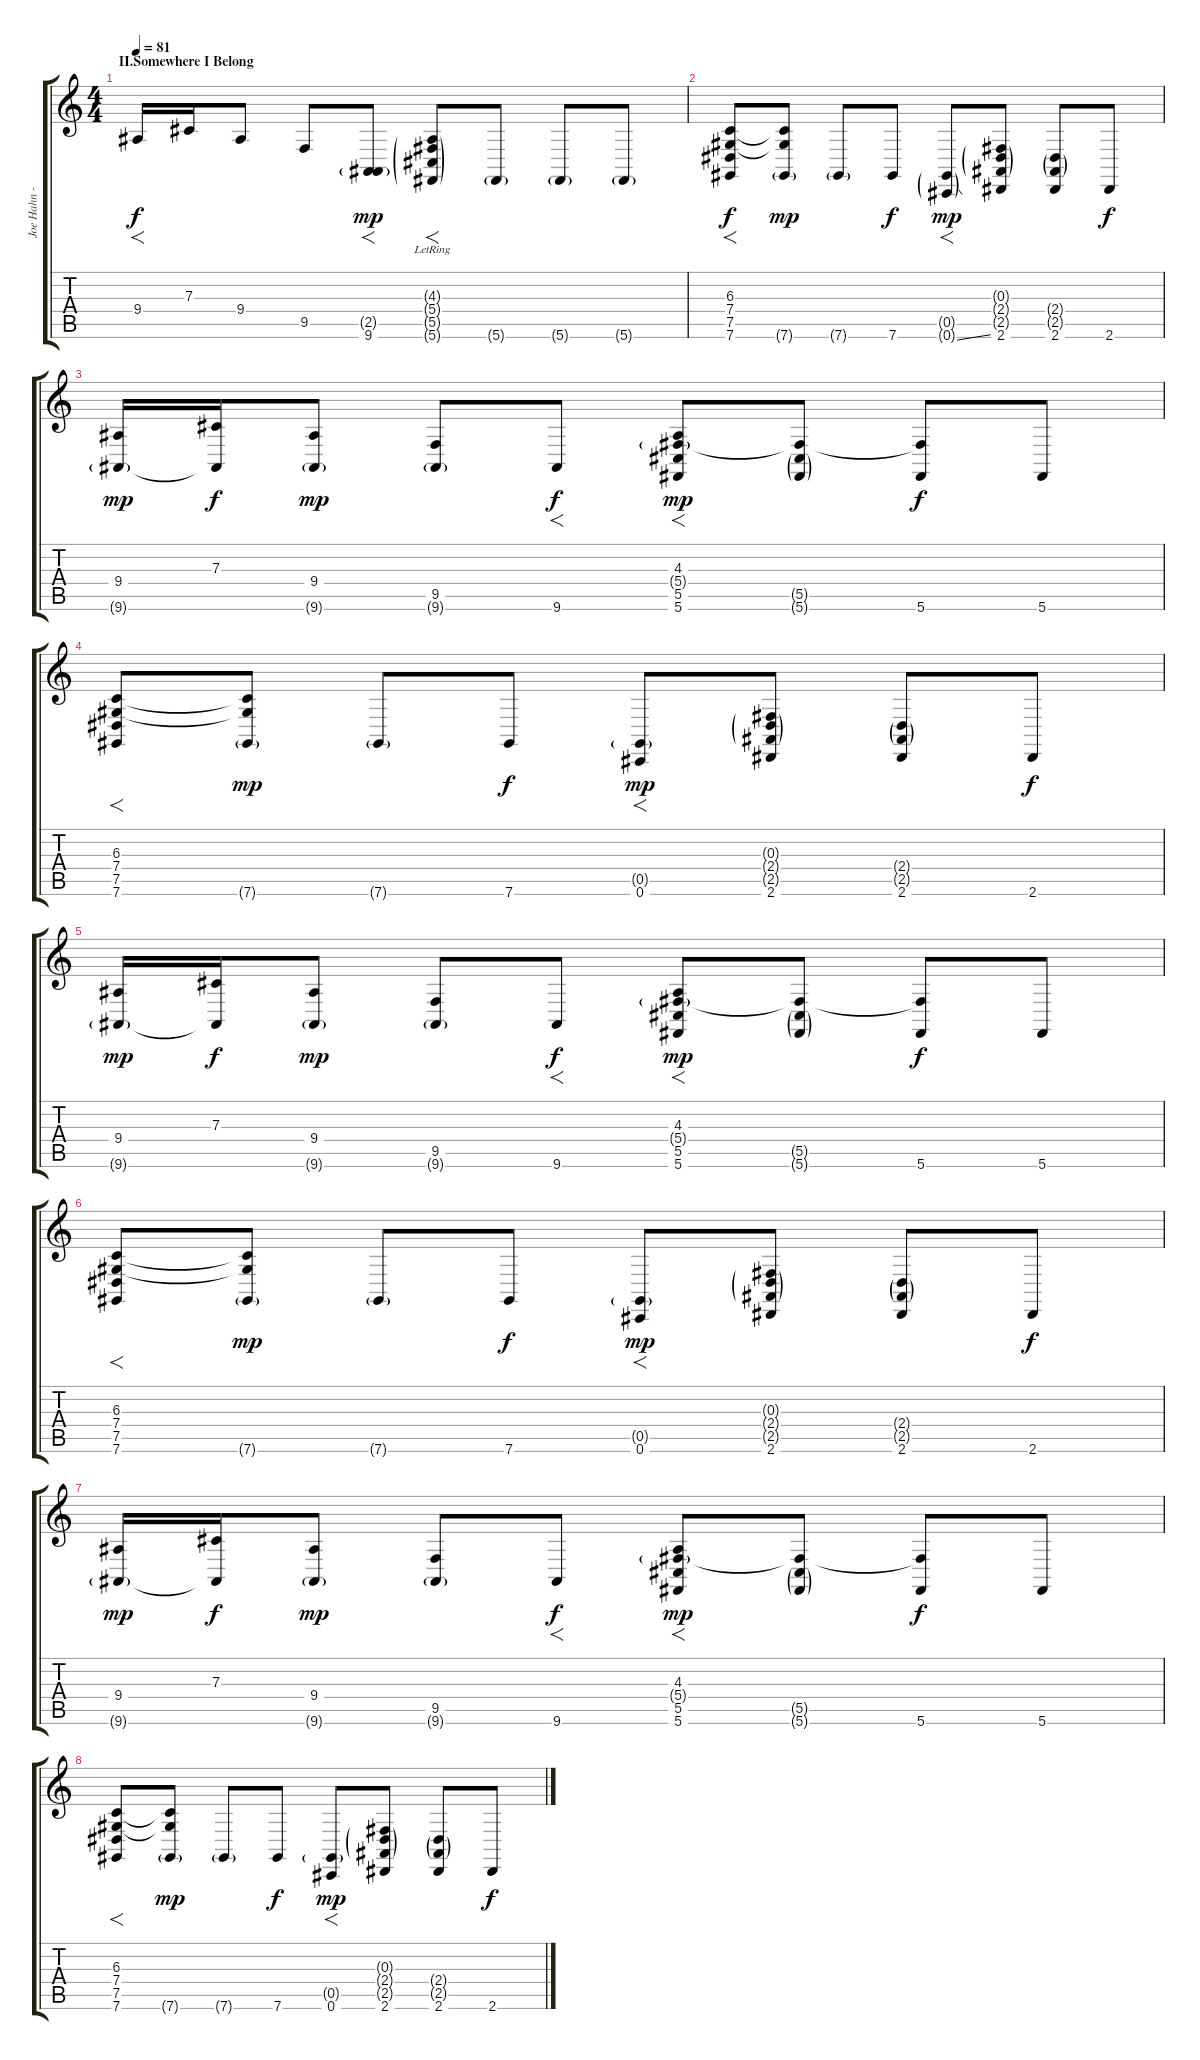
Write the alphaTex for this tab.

\track ("Joe Hahn - Sampler 3" "Joe Hahn -") {instrument lead5charang}
\staff {score tabs}
\tuning (Eb4 Bb3 Gb3 Db3 Ab2 Db2) {hide}
\ts (4 4)
\section ("" "II.Somewhere I Belong")
\tempo 81
\clef g2
\ks c
9.4.16{f dy f balance 0} 7.3.16 9.4.8{balance 2} 9.5.8{balance 4} (2.5{g} 9.6).8{f dy mp balance 6} (4.3{g} 5.4{g} 5.5{g lr} 5.6{g}).8{f balance 8} 5.6{g}.8 5.6{g}.8 5.6{g}.8 |
(6.3 7.4 7.5 7.6).8{f dy f} (6.3{t} 7.4{t} 7.6{g}).8{dy mp} 7.6{g}.8 7.6.8{dy f} (0.5{g} 0.6{ss g}).8{f dy mp} (0.3{g} 2.4{g} 2.5{g} 2.6).8 (2.4{g} 2.5{g} 2.6).8 2.6.8{dy f} |
(9.4 9.6{g}).16{dy mp} (7.3 9.6{t}).16{dy f} (9.4 9.6{g}).8{dy mp} (9.5 9.6{g}).8 9.6.8{f dy f} (4.3 5.4{g} 5.5 5.6).8{f dy mp} (5.4{t} 5.5{g} 5.6{g}).8 (5.4{t} 5.6).8{dy f} 5.6.8 |
(6.3 7.4 7.5 7.6).8{f} (6.3{t} 7.4{t} 7.6{g}).8{dy mp} 7.6{g}.8 7.6.8{dy f} (0.5{g} 0.6).8{f dy mp} (0.3{g} 2.4{g} 2.5{g} 2.6).8 (2.4{g} 2.5{g} 2.6).8 2.6.8{dy f} |
(9.4 9.6{g}).16{dy mp volume 11} (7.3 9.6{t}).16{dy f} (9.4 9.6{g}).8{dy mp} (9.5 9.6{g}).8 9.6.8{f dy f} (4.3 5.4{g} 5.5 5.6).8{f dy mp} (5.4{t} 5.5{g} 5.6{g}).8 (5.4{t} 5.6).8{dy f} 5.6.8 |
(6.3 7.4 7.5 7.6).8{f} (6.3{t} 7.4{t} 7.6{g}).8{dy mp} 7.6{g}.8 7.6.8{dy f} (0.5{g} 0.6).8{f dy mp} (0.3{g} 2.4{g} 2.5{g} 2.6).8 (2.4{g} 2.5{g} 2.6).8 2.6.8{dy f} |
(9.4 9.6{g}).16{dy mp} (7.3 9.6{t}).16{dy f} (9.4 9.6{g}).8{dy mp} (9.5 9.6{g}).8 9.6.8{f dy f} (4.3 5.4{g} 5.5 5.6).8{f dy mp} (5.4{t} 5.5{g} 5.6{g}).8 (5.4{t} 5.6).8{dy f} 5.6.8 |
(6.3 7.4 7.5 7.6).8{f} (6.3{t} 7.4{t} 7.6{g}).8{dy mp} 7.6{g}.8 7.6.8{dy f} (0.5{g} 0.6).8{f dy mp} (0.3{g} 2.4{g} 2.5{g} 2.6).8 (2.4{g} 2.5{g} 2.6).8 2.6.8{dy f}
